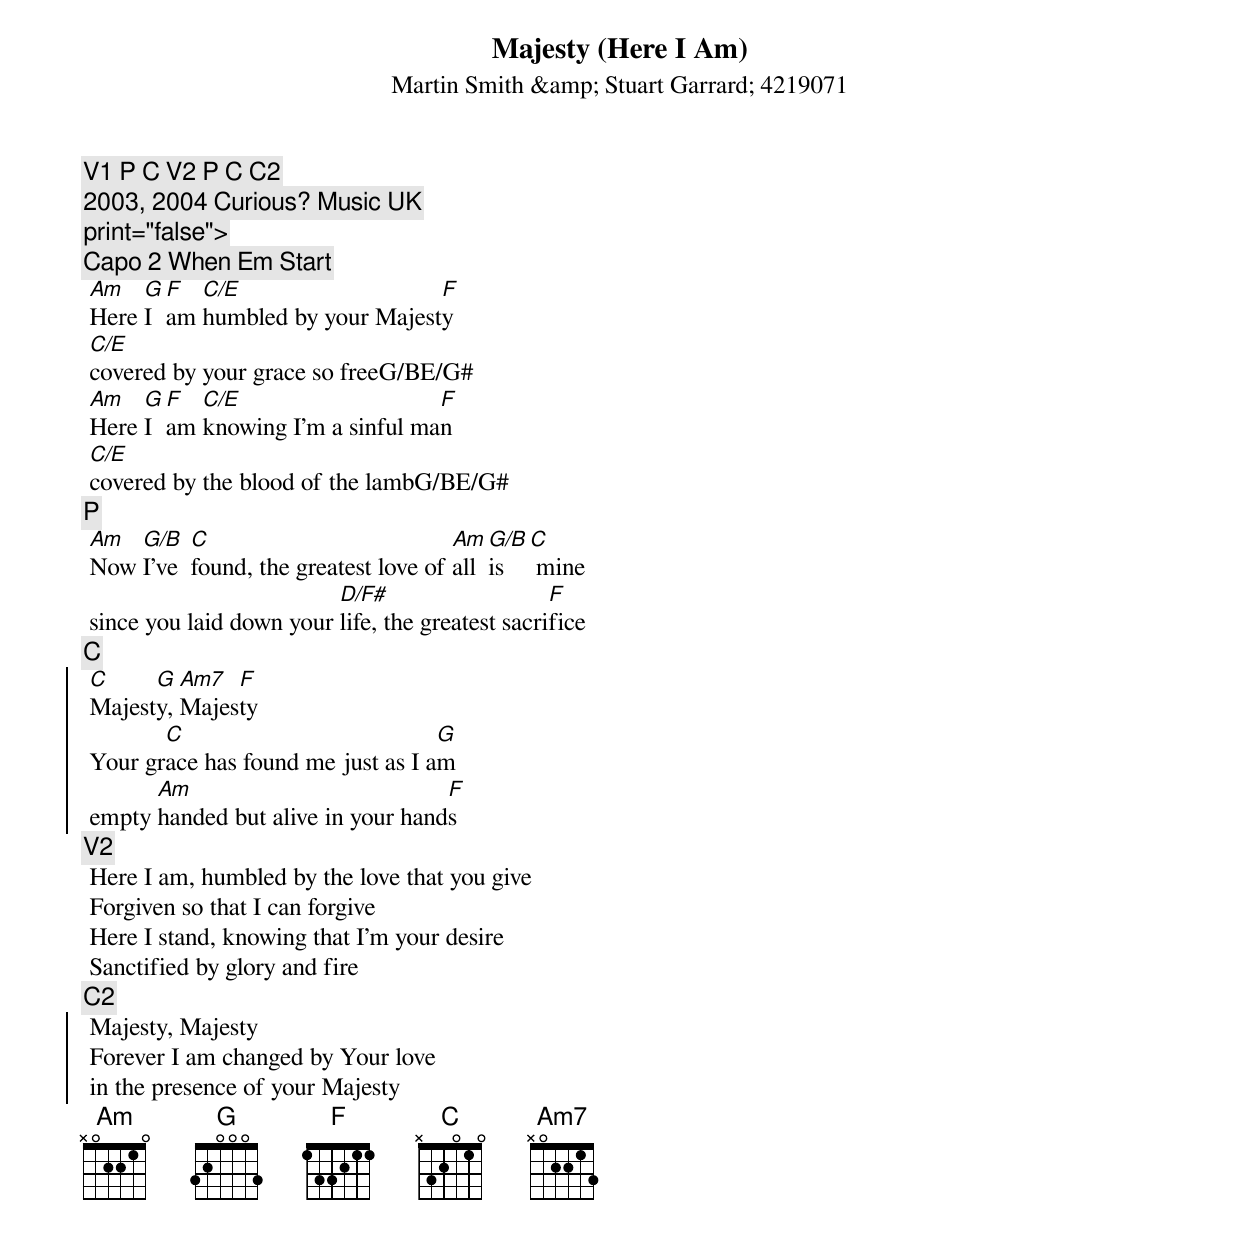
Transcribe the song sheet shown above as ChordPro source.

{title:Majesty (Here I Am)}
{subtitle:Martin Smith &amp; Stuart Garrard}
{subtitle:4219071}
{comment:V1 P C V2 P C C2}
{comment:2003, 2004 Curious? Music UK}
{comment:print="false">}
{comment:Capo 2 When Em Start}
 [Am]Here [G]I  [F]am [C/E]humbled by your Majest[F]y
 [C/E]covered by your grace so freeG/BE/G#
 [Am]Here [G]I  [F]am [C/E]knowing I'm a sinful ma[F]n
 [C/E]covered by the blood of the lambG/BE/G#
{comment:P}
 [Am]Now [G/B]I've  [C]found, the greatest love of [Am]all [G/B]is   [C] mine
 since you laid down your [D/F#]life, the greatest sacri[F]fice
{comment:C}
{soc}
 [C]Majest[G]y, [Am7]Majes[F]ty
 Your gr[C]ace has found me just as I a[G]m
 empty [Am]handed but alive in your hand[F]s
{eoc}
{comment:V2}
 Here I am, humbled by the love that you give
 Forgiven so that I can forgive
 Here I stand, knowing that I'm your desire
 Sanctified by glory and fire
{comment:C2}
{soc}
 Majesty, Majesty
 Forever I am changed by Your love
 in the presence of your Majesty
{eoc}
